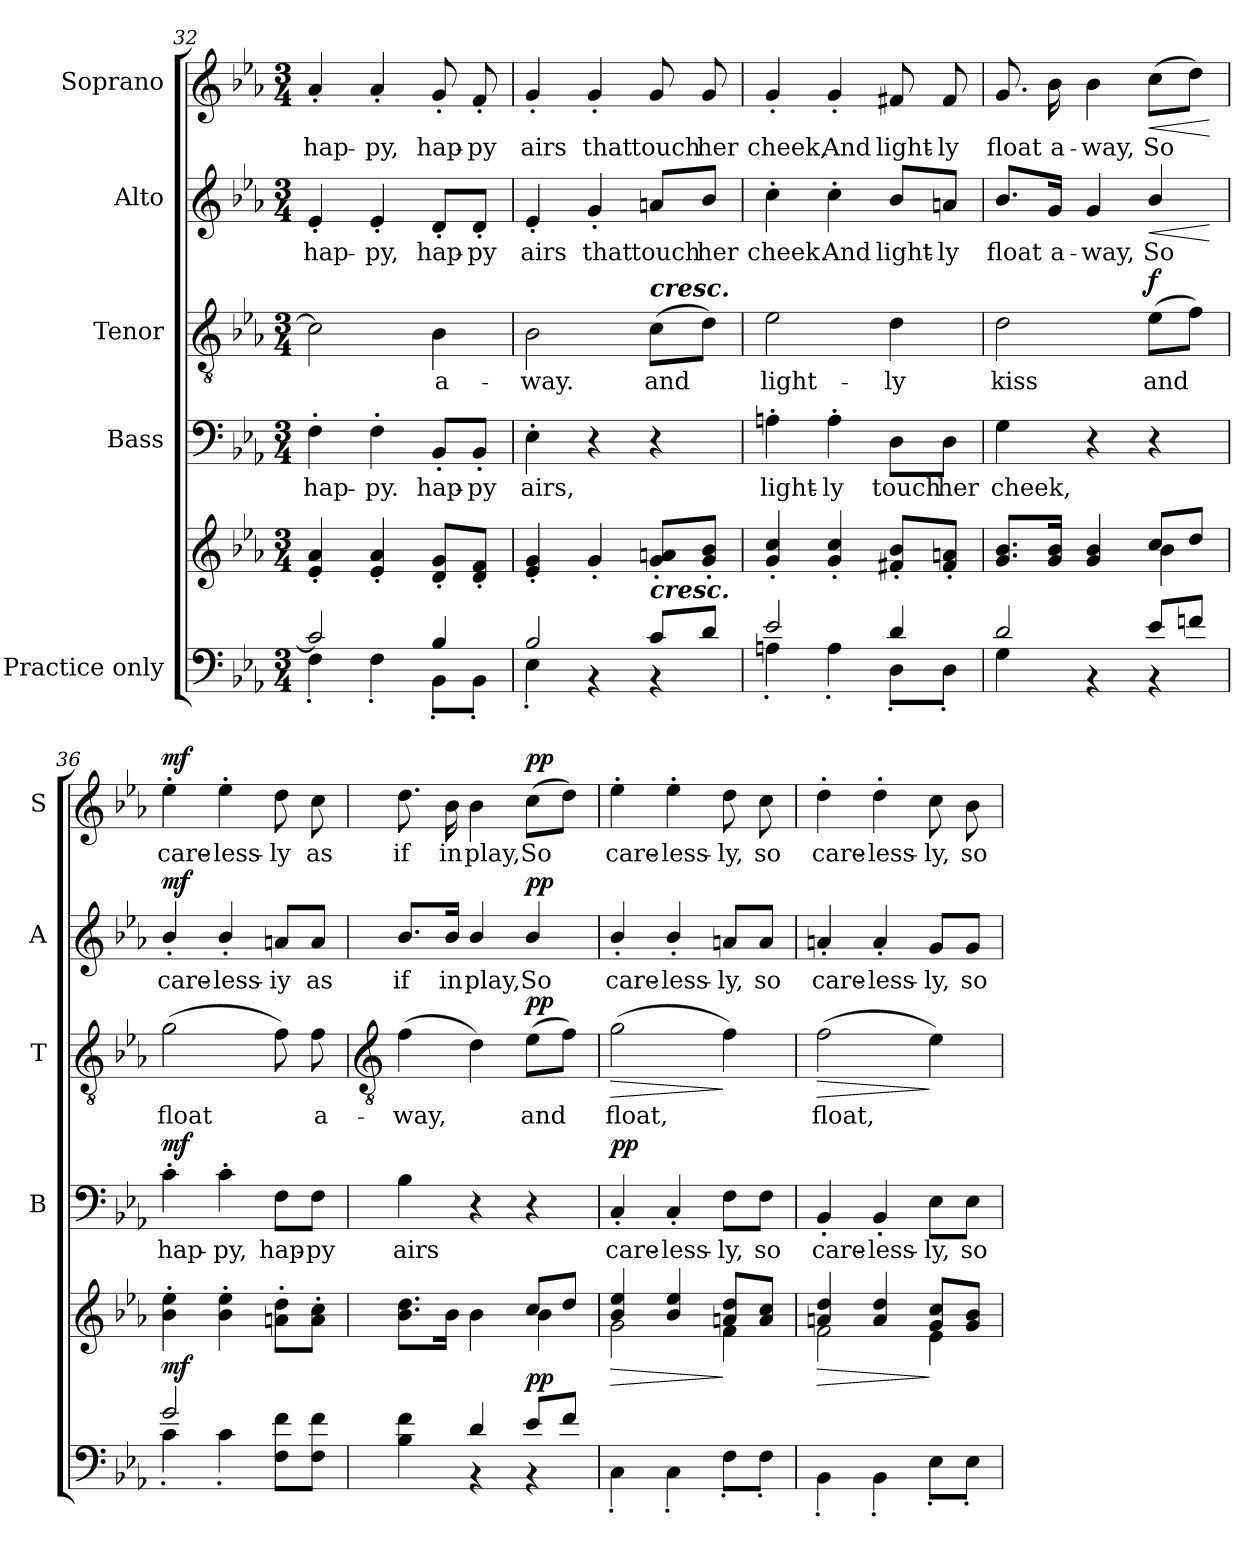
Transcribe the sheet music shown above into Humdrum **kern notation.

**kern	**kern	**dynam	**kern	**text	**dynam	**kern	**text	**dynam	**kern	**text	**dynam	**kern	**text	**dynam
*part5	*part5	*part5	*part4	*part4	*part4	*part3	*part3	*part3	*part2	*part2	*part2	*part1	*part1	*part1
*staff6	*staff5	*staff5/6	*staff4	*staff4	*staff4	*staff3	*staff3	*staff3	*staff2	*staff2	*staff2	*staff1	*staff1	*staff1
*I"Practice  only	*	*	*I"Bass	*	*	*I"Tenor	*	*	*I"Alto	*	*	*I"Soprano	*	*
*	*	*	*I'B	*	*	*I'T	*	*	*I'A	*	*	*I'S	*	*
!!LO:LB:g=z
*clefF4	*clefG2	*	*clefF4	*	*	*clefGv2	*	*	*clefG2	*	*	*clefG2	*	*
*k[b-e-a-]	*k[b-e-a-]	*	*k[b-e-a-]	*	*	*k[b-e-a-]	*	*	*k[b-e-a-]	*	*	*k[b-e-a-]	*	*
*E-:	*E-:	*	*E-:	*	*	*E-:	*	*	*E-:	*	*	*E-:	*	*
*M3/4	*M3/4	*	*M3/4	*	*	*M3/4	*	*	*M3/4	*	*	*M3/4	*	*
=32	=32	=32	=32	=32	=32	=32	=32	=32	=32	=32	=32	=32	=32	=32
*^	*^	*	*	*	*	*	*	*	*	*	*	*	*	*
!	!	!	!	!	!	!LO:LY:b	!	!	!	!	!	!LO:LY:b	!	!	!LO:LY:b	!
2c/]	4F'\	4e-' 4a-'	2ryy	.	4F'	hap-	.	2c]	.	.	4e-'	hap-	.	4a-'	hap-	.
!	!	!	!	!	!	!LO:LY:b	!	!	!	!	!	!LO:LY:b	!	!	!LO:LY:b	!
.	4F'\	4e-' 4a-'	.	.	4F'	-py.	.	.	.	.	4e-'	-py,	.	4a-'	-py,	.
!	!	!	!	!	!	!LO:LY:b	!	!	!LO:LY:b	!	!	!LO:LY:b	!	!	!LO:LY:b	!
4B-/	8BB-'\L	8d' 8g'L	4ryy	.	8BB-'/L	hap-	.	4B-	a-	.	8d'/L	hap-	.	8g'	hap-	.
!	!	!	!	!	!	!LO:LY:b	!	!	!	!	!	!LO:LY:b	!	!	!LO:LY:b	!
.	8BB-'\J	8d' 8f'J	.	.	8BB-'/J	-py	.	.	.	.	8d'/J	-py	.	8f'	-py	.
=33	=33	=33	=33	=33	=33	=33	=33	=33	=33	=33	=33	=33	=33	=33	=33	=33
!	!	!	!	!	!	!LO:LY:b	!	!	!LO:LY:b	!	!	!LO:LY:b	!	!	!LO:LY:b	!
2B-/	4E-'\	4e-' 4g'	2ryy	.	4E-'	airs,	.	2B-	-way.	.	4e-'	airs	.	4g'	airs	.
!	!	!	!	!	!	!	!	!	!	!	!	!LO:LY:b	!	!	!LO:LY:b	!
.	4r	4g'	.	.	4r	.	.	.	.	.	4g'	that	.	4g'	that	.
!	!	!	!	!	!	!	!	!LO:TX:a:Bi:t=cresc.	!	!	!	!	!	!	!	!
!LO:TX:a:Bi:t=cresc.	!	!	!	!	!	!	!	!	!	!	!	!	!	!	!	!
!	!	!	!	!	!	!	!	!	!LO:LY:b	!	!	!LO:LY:b	!	!	!LO:LY:b	!
8c/L	4r	8g' 8an'L	4ryy	.	4r	.	.	(>8cL	and	.	8an/L	touch	.	8g	touch	.
!	!	!	!	!	!	!	!	!	!	!	!	!LO:LY:b	!	!	!LO:LY:b	!
8d/J	.	8g' 8b-'J	.	.	.	.	.	8dJ)	.	.	8b-/J	her	.	8g	her	.
=34	=34	=34	=34	=34	=34	=34	=34	=34	=34	=34	=34	=34	=34	=34	=34	=34
!	!	!	!	!	!	!LO:LY:b	!	!	!LO:LY:b	!	!	!LO:LY:b	!	!	!LO:LY:b	!
2e-/	4An'\	4g' 4cc'	2ryy	.	4An'	light-	.	2e-	light-	.	4cc'	cheek.	.	4g'	cheek,	.
!	!	!	!	!	!	!LO:LY:b	!	!	!	!	!	!LO:LY:b	!	!	!LO:LY:b	!
.	4A'\	4g' 4cc'	.	.	4A'	-ly	.	.	.	.	4cc'	And	.	4g'	And	.
!	!	!	!	!	!	!LO:LY:b	!	!	!LO:LY:b	!	!	!LO:LY:b	!	!	!LO:LY:b	!
4d/	8D'\L	8f#X' 8b-'L	4ryy	.	8D\L	touch	.	4d	-ly	.	8b-/L	light-	.	8f#X	light-	.
!	!	!	!	!	!	!LO:LY:b	!	!	!	!	!	!LO:LY:b	!	!	!LO:LY:b	!
.	8D'\J	8f#' 8an'J	.	.	8D\J	her	.	.	.	.	8an/J	-ly	.	8f#	-ly	.
=35	=35	=35	=35	=35	=35	=35	=35	=35	=35	=35	=35	=35	=35	=35	=35	=35
!	!	!	!	!	!	!LO:LY:b	!	!	!LO:LY:b	!	!	!LO:LY:b	!	!	!LO:LY:b	!
2d/	4G\	8.g 8.b-L	2ryy	.	4G	cheek,	.	2d	kiss	.	8.b-/L	float	.	8.g	float	.
!	!	!	!	!	!	!	!	!	!	!	!	!LO:LY:b	!	!	!LO:LY:b	!
.	.	16g 16b-J	.	.	.	.	.	.	.	.	16g/Jk	a-	.	16b-	a-	.
!	!	!	!	!	!	!	!	!	!	!	!	!LO:LY:b	!	!	!LO:LY:b	!
.	4r	4g 4b-	.	.	4r	.	.	.	.	.	4g	-way,	.	4b-	-way,	.
!	!	!	!	!	!	!	!	!	!LO:LY:b	!LO:DY:b	!	!LO:LY:b	!LO:HP:b	!	!LO:LY:b	!LO:HP:b
8e-/L	4r	8cc/L	4b-\	.	4r	.	.	(>8e-L	and	f	4b-/	So	<	(>8ccL	So	<
8fn/J	.	8dd/J	.	.	.	.	.	8fJ)	.	.	.	.	.	8ddJ)	.	.
*v	*v	*	*	*	*	*	*	*	*	*	*	*	*	*	*	*
*	*v	*v	*	*	*	*	*	*	*	*	*	*	*	*	*
.	.	.	.	.	.	.	.	.	.	.	[	.	.	[
=36	=36	=36	=36	=36	=36	=36	=36	=36	=36	=36	=36	=36	=36	=36
*^	*^	*	*	*	*	*	*	*	*	*	*	*	*	*
!	!	!	!	!LO:DY:a=2	!	!LO:LY:b	!LO:DY:b	!	!LO:LY:b	!	!	!LO:LY:b	!LO:DY:b	!	!LO:LY:b	!LO:DY:b
2g/	4c'\	4b-\' 4ee-\'	2ryy	mf	4c'	hap-	mf	(>2g	float	.	4b-'/	care-	mf	4ee-'	care-	mf
!	!	!	!	!	!	!LO:LY:b	!	!	!	!	!	!LO:LY:b	!	!	!LO:LY:b	!
.	4c'\	4b-\' 4ee-\'	.	.	4c'	-py,	.	.	.	.	4b-'/	-less-	.	4ee-'	-less-	.
!	!	!	!	!	!	!LO:LY:b	!	!	!	!	!	!LO:LY:b	!	!	!LO:LY:b	!
8F\ 8f\L	4ryy	8an\' 8dd\'L	4ryy	.	8F\L	hap-	.	8f)	.	.	8an/L	-iy	.	8dd	-ly	.
!	!	!	!	!	!	!LO:LY:b	!	!	!LO:LY:b	!	!	!LO:LY:b	!	!	!LO:LY:b	!
8F\ 8f\J	.	8a\' 8cc\'J	.	.	8F\J	-py	.	8f	a-	.	8a/J	as	.	8cc	as	.
!!LO:LB:g=z
=37	=37	=37	=37	=37	=37	=37	=37	=37	=37	=37	=37	=37	=37	=37	=37	=37
*	*	*	*	*	*	*	*	*clefGv2	*	*	*	*	*	*	*	*
!	!	!	!	!	!	!LO:LY:b	!	!	!LO:LY:b	!	!	!LO:LY:b	!	!	!LO:LY:b	!
4B-\ 4f\	4ryy	8.b-\ 8.dd\L	2ryy	.	4B-	airs	.	(>4f	-way,	.	8.b-/L	if	.	8.dd	if	.
!	!	!	!	!	!	!	!	!	!	!	!	!LO:LY:b	!	!	!LO:LY:b	!
.	.	16b-\J	.	.	.	.	.	.	.	.	16b-/Jk	in	.	16b-	in	.
!	!	!	!	!	!	!	!	!	!	!	!	!LO:LY:b	!	!	!LO:LY:b	!
4d/	4r	4b-\	.	.	4r	.	.	4d)	.	.	4b-/	play,	.	4b-	play,	.
!	!	!	!	!LO:DY:a=2	!	!	!	!	!LO:LY:b	!LO:DY:b	!	!LO:LY:b	!LO:DY:b	!	!LO:LY:b	!LO:DY:b
8e-/L	4r	8cc/L	4b-\	pp	4r	.	.	(>8e-L	and	pp	4b-/	So	pp	(>8ccL	So	pp
8f/J	.	8dd/J	.	.	.	.	.	8fJ)	.	.	.	.	.	8ddJ)	.	.
=38	=38	=38	=38	=38	=38	=38	=38	=38	=38	=38	=38	=38	=38	=38	=38	=38
!	!	!	!	!LO:HP:b	!	!LO:LY:b	!LO:DY:b	!	!LO:LY:b	!LO:HP:b	!	!LO:LY:b	!	!	!LO:LY:b	!
2.ryy	4C'\	4b-/ 4ee-/	2g\	>	4C'	care-	pp	(>2g	float,	>	4b-'/	care-	.	4ee-'	care-	.
!	!	!	!	!	!	!LO:LY:b	!	!	!	!	!	!LO:LY:b	!	!	!LO:LY:b	!
.	4C'\	4b-/ 4ee-/	.	.	4C'	-less-	.	.	.	.	4b-'/	-less-	.	4ee-'	-less-	.
!	!	!	!	!	!	!LO:LY:b	!	!	!	!	!	!LO:LY:b	!	!	!LO:LY:b	!
.	8F'\L	8an/ 8dd/L	4f\	]	8F\L	-ly,	.	4f)	.	]	8an/L	-ly,	.	8dd	-ly,	.
!	!	!	!	!	!	!LO:LY:b	!	!	!	!	!	!LO:LY:b	!	!	!LO:LY:b	!
.	8F'\J	8a/ 8cc/J	.	.	8F\J	so	.	.	.	.	8a/J	so	.	8cc	so	.
=39	=39	=39	=39	=39	=39	=39	=39	=39	=39	=39	=39	=39	=39	=39	=39	=39
!	!	!	!	!LO:HP:b	!	!LO:LY:b	!	!	!LO:LY:b	!LO:HP:b	!	!LO:LY:b	!	!	!LO:LY:b	!
2.ryy	4BB-'\	4an/ 4dd/	2f\	>	4BB-'	care-	.	(>2f	float,	>	4an'	care-	.	4dd'	care-	.
!	!	!	!	!	!	!LO:LY:b	!	!	!	!	!	!LO:LY:b	!	!	!LO:LY:b	!
.	4BB-'\	4a/ 4dd/	.	.	4BB-'	-less-	.	.	.	.	4a'	-less-	.	4dd'	-less-	.
!	!	!	!	!	!	!LO:LY:b	!	!	!	!	!	!LO:LY:b	!	!	!LO:LY:b	!
.	8E-'\L	8g 8ccL	4e-\	]	8E-\L	-ly,	.	4e-)	.	]	8g/L	-ly,	.	8cc	-ly,	.
!	!	!	!	!	!	!LO:LY:b	!	!	!	!	!	!LO:LY:b	!	!	!LO:LY:b	!
.	8E-'\J	8g 8b-J	.	.	8E-\J	so	.	.	.	.	8g/J	so	.	8b-	so	.
*v	*v	*	*	*	*	*	*	*	*	*	*	*	*	*	*	*
*	*v	*v	*	*	*	*	*	*	*	*	*	*	*	*	*
=	=	=	=	=	=	=	=	=	=	=	=	=	=	=
*-	*-	*-	*-	*-	*-	*-	*-	*-	*-	*-	*-	*-	*-	*-
